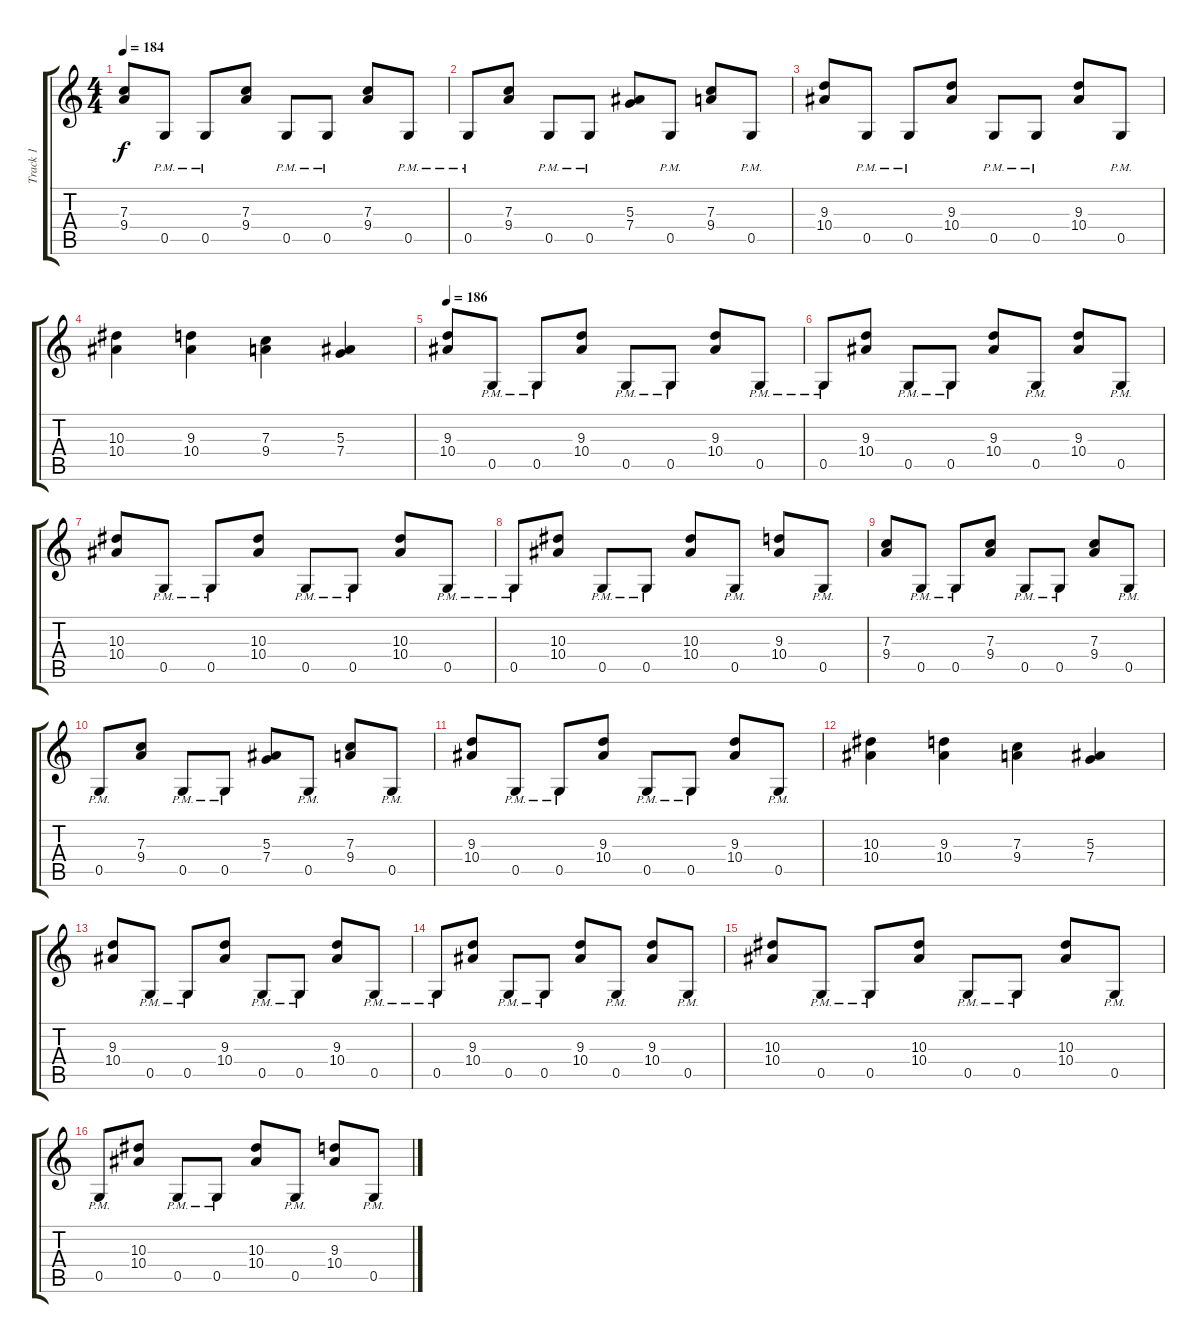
\track ("Track 1" "Track 1") {instrument distortionguitar}
\staff {score tabs}
\tuning (D4 A3 F3 C3 G2 D2) {hide}
\ts (4 4)
\tempo 184
\clef g2
\ks c
(7.3 9.4).8{dy f} 0.5{pm}.8 0.5{pm}.8 (7.3 9.4).8 0.5{pm}.8 0.5{pm}.8 (7.3 9.4).8 0.5{pm}.8 |
0.5{pm}.8 (7.3 9.4).8 0.5{pm}.8 0.5{pm}.8 (5.3 7.4).8 0.5{pm}.8 (7.3 9.4).8 0.5{pm}.8 |
(9.3 10.4).8 0.5{pm}.8 0.5{pm}.8 (9.3 10.4).8 0.5{pm}.8 0.5{pm}.8 (9.3 10.4).8 0.5{pm}.8 |
(10.3 10.4).4 (9.3 10.4).4 (7.3 9.4).4 (5.3 7.4).4 |
\tempo 186
(9.3 10.4).8 0.5{pm}.8 0.5{pm}.8 (9.3 10.4).8 0.5{pm}.8 0.5{pm}.8 (9.3 10.4).8 0.5{pm}.8 |
0.5{pm}.8 (9.3 10.4).8 0.5{pm}.8 0.5{pm}.8 (9.3 10.4).8 0.5{pm}.8 (9.3 10.4).8 0.5{pm}.8 |
(10.3 10.4).8 0.5{pm}.8 0.5{pm}.8 (10.3 10.4).8 0.5{pm}.8 0.5{pm}.8 (10.3 10.4).8 0.5{pm}.8 |
0.5{pm}.8 (10.3 10.4).8 0.5{pm}.8 0.5{pm}.8 (10.3 10.4).8 0.5{pm}.8 (9.3 10.4).8 0.5{pm}.8 |
(7.3 9.4).8 0.5{pm}.8 0.5{pm}.8 (7.3 9.4).8 0.5{pm}.8 0.5{pm}.8 (7.3 9.4).8 0.5{pm}.8 |
0.5{pm}.8 (7.3 9.4).8 0.5{pm}.8 0.5{pm}.8 (5.3 7.4).8 0.5{pm}.8 (7.3 9.4).8 0.5{pm}.8 |
(9.3 10.4).8 0.5{pm}.8 0.5{pm}.8 (9.3 10.4).8 0.5{pm}.8 0.5{pm}.8 (9.3 10.4).8 0.5{pm}.8 |
(10.3 10.4).4 (9.3 10.4).4 (7.3 9.4).4 (5.3 7.4).4 |
(9.3 10.4).8 0.5{pm}.8 0.5{pm}.8 (9.3 10.4).8 0.5{pm}.8 0.5{pm}.8 (9.3 10.4).8 0.5{pm}.8 |
0.5{pm}.8 (9.3 10.4).8 0.5{pm}.8 0.5{pm}.8 (9.3 10.4).8 0.5{pm}.8 (9.3 10.4).8 0.5{pm}.8 |
(10.3 10.4).8 0.5{pm}.8 0.5{pm}.8 (10.3 10.4).8 0.5{pm}.8 0.5{pm}.8 (10.3 10.4).8 0.5{pm}.8 |
0.5{pm}.8 (10.3 10.4).8 0.5{pm}.8 0.5{pm}.8 (10.3 10.4).8 0.5{pm}.8 (9.3 10.4).8 0.5{pm}.8
